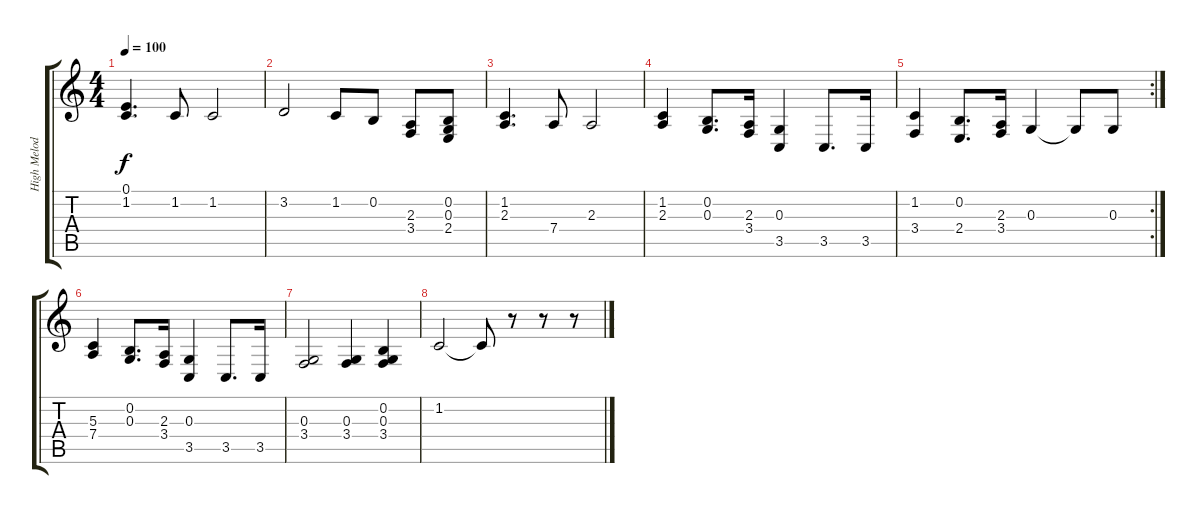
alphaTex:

\track ("High Melody Right Hand" "High Melod") {instrument acousticgrandpiano}
\staff {score tabs}
\tuning (E4 B3 G3 D3 A2 E2) {hide}
\ts (4 4)
\tempo 100
\clef g2
\ks c
(0.1 1.2).4{d dy f} 1.2.8 1.2.2 |
3.2.2 1.2.8 0.2.8 (2.3 3.4).8 (0.2 0.3 2.4).8 |
(1.2 2.3).4{d} 7.4.8 2.3.2 |
(1.2 2.3).4 (0.2 0.3).8{d} (2.3 3.4).16 (0.3 3.5).4 3.5.8{d} 3.5.16 |
\rc 2
(1.2 3.4).4 (0.2 2.4).8{d} (2.3 3.4).16 0.3.4 0.3{t}.8 0.3.8 |
(5.3 7.4).4 (0.2 0.3).8{d} (2.3 3.4).16 (0.3 3.5).4 3.5.8{d} 3.5.16 |
(0.3 3.4).2 (0.3 3.4).4 (0.2 0.3 3.4).4 |
1.2.2 1.2{t}.8 r.8 r.8 r.8
